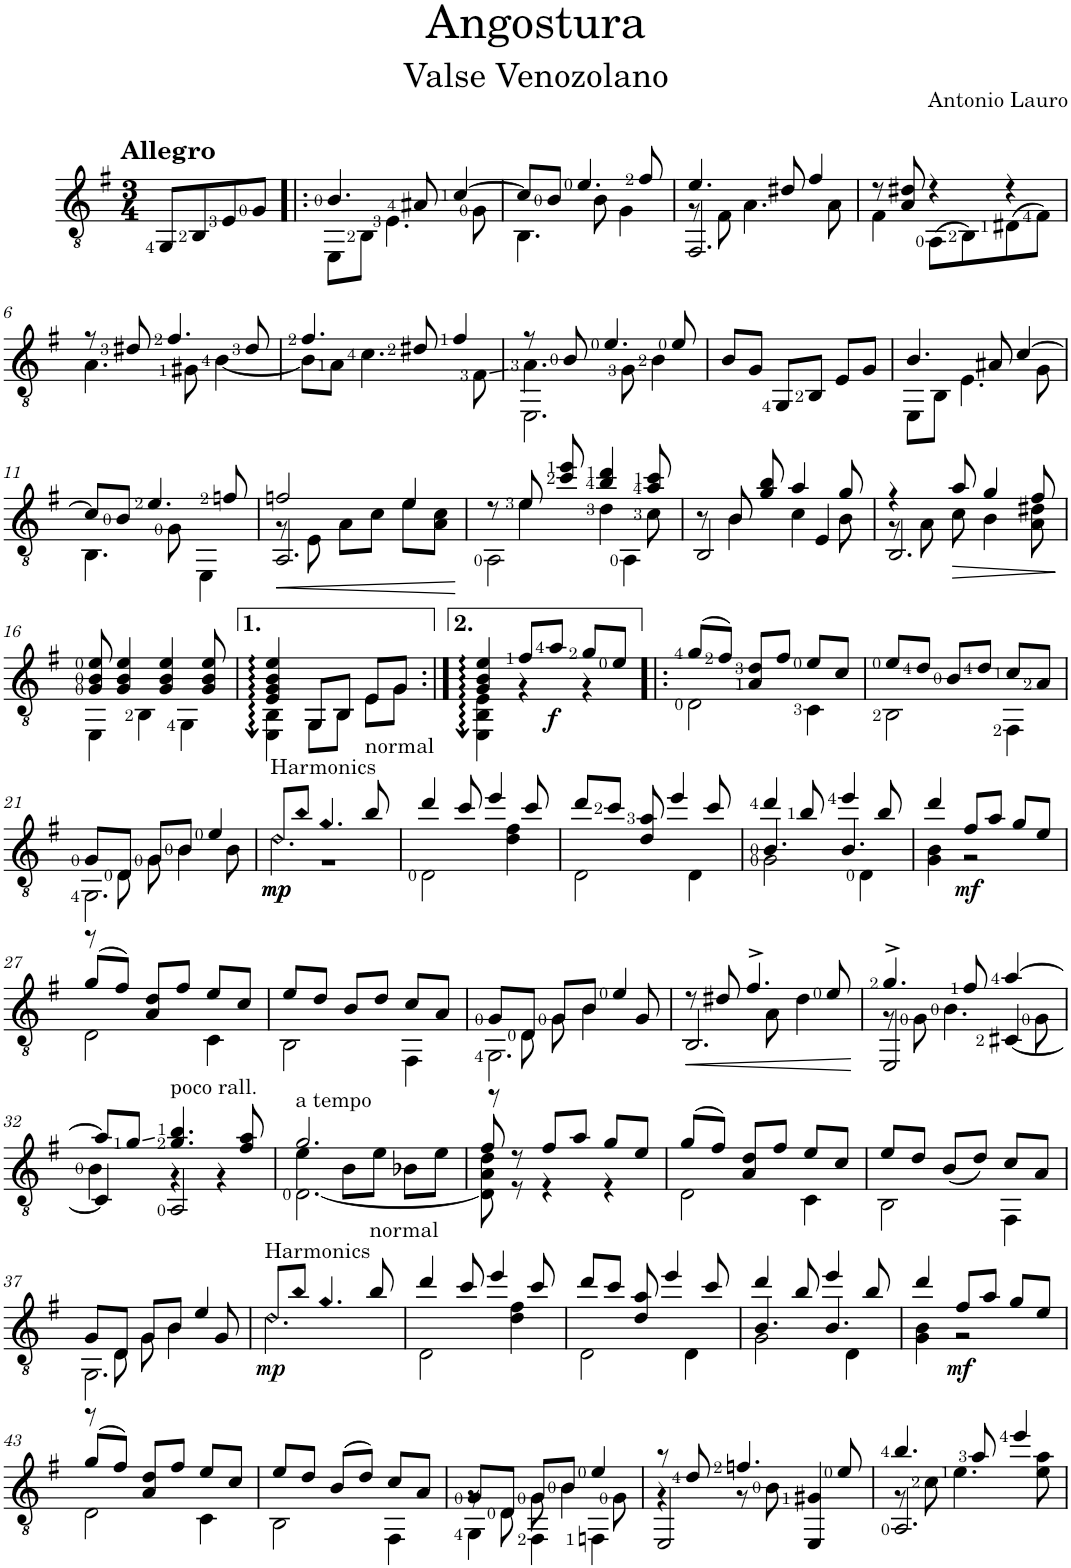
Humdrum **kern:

**kern	**dynam
*part1	*part1
*staff1	*staff1
*I"Classical Guitar	*
*I'Guit.	*
*clefGv2	*
*k[f#]	*
*e:	*
*M3/4	*
=1	=1
!LO:TX:a:B:t=Allegro	!
8GG/L	.
8BB/	.
8E/	.
8G/J	.
=2!|:	=2!|:
*^	*
4.B/	8EE\L	.
.	8BB\J	.
.	4.E\	.
8A#X/	.	.
[4c/	.	.
.	8G\	.
=3	=3	=3
8c/L]	4.BB\	.
8B/J	.	.
4.e/	.	.
.	8B\	.
.	4G\	.
8f#/	.	.
=4	=4	=4
*	*^	*
4.e/	8r	2.FF#/	.
.	8F#\	.	.
.	4.A\	.	.
8d#X/	.	.	.
4f#/	.	.	.
.	8A\	.	.
*	*v	*v	*
=5	=5	=5
8r	4F#\	.
8A/ 8d#X/	.	.
4r	(>8AA\L	.
.	8BB\)	.
4r	(>8D#X\	.
.	8F#\J)	.
!!LO:LB:g=z	!!
=6	=6	=6
8r	4.A\	.
8d#X/	.	.
4.f#/	.	.
.	8G#X\	.
.	[4B\	.
8d#/	.	.
=7	=7	=7
4.f#/	8B\L]	.
.	8A\J	.
.	4.c\	.
8d#X/	.	.
4f#/	.	.
.	8F#\	.
=8	=8	=8
*	*^	*
8r	4.A\	2.EE\	.
8B/	.	.	.
4.e/	.	.	.
.	8G\	.	.
.	4B\	.	.
8e/	.	.	.
*v	*v	*v	*
=9	=9
8B/L	.
8G/J	.
8GG/L	.
8BB/J	.
8E/L	.
8G/J	.
=10	=10
*^	*
4.B/	8EE\L	.
.	8BB\J	.
.	4.E\	.
8A#X/	.	.
[4c/	.	.
.	8G\	.
!!LO:LB:g=z	!!
=11	=11	=11
8c/L]	4.BB\	.
8B/J	.	.
4.e/	.	.
.	8G\	.
.	4EE\	.
8fn/	.	.
*v	*v	*
=12	=12
!	!LO:HP:b
*^	*
*	*^	*
2fn/	8r	2.AA/	<
.	8E\	.	.
.	8A\L	.	.
.	8c\J	.	.
8e\L	4e/	.	.
8A\ 8c\J	.	.	.
*v	*v	*v	*
.	[
=13	=13
*^	*
*	*^	*
8r	2AA\	8ryy	.
8e/	.	4e\	.
8cc/ 8ee/	.	.	.
4b/ 4dd/	.	4d\	.
.	4AA\	.	.
8a/ 8cc/	.	8c\	.
=14	=14	=14	=14
8r	8ryy	2BB/	.
8B/	4B\	.	.
8g/ 8b/	.	.	.
4a/	4c\	.	.
.	.	4E/	.
8g/	8B\	.	.
=15	=15	=15	=15
4r	8r	2.BB/	.
.	8A\	.	.
!	!	!	!LO:HP:b
8a/	8c\	.	>
4g/	4B\	.	.
8f#/	8A\ 8d#X\	.	.
*v	*v	*v	*
.	]
!!LO:LB:g=z
=16	=16
*^	*
8G/ 8B/ 8e/	4EE\	.
4G/ 4B/ 4e/	.	.
.	4BB\	.
4G/ 4B/ 4e/	.	.
.	4GG\	.
8G/ 8B/ 8e/	.	.
=17	=17	=17
4E/ 4G/ 4B/ 4e/	4EE\ 4BB\	.
8GG/L	8GG\L	.
8BB/J	8BB\J	.
8E/L	8E\L	.
8G/J	8G\J	.
=18:|!	=18:|!	=18:|!
4G/ 4B/ 4e/	4EE\ 4BB\ 4E\	.
8f#/L	4r	.
!	!	!LO:DY:b
8a/J	.	f
8g/L	4r	.
8e/J	.	.
=19!|:	=19!|:	=19!|:
(8g/L	2D\	.
8f#/J)	.	.
8A/ 8d/L	.	.
8f#/J	.	.
8e/L	4C\	.
8c/J	.	.
=20	=20	=20
8e/L	2BB\	.
8d/J	.	.
8B/L	.	.
8d/J	.	.
8c/L	4FF#\	.
8A/J	.	.
!!LO:LB:g=z	!!
=21	=21	=21
*	*^	*
8G/L	2.GG\	8r	.
8D/J	.	8D\	.
8G/L	.	8G\	.
8B/J	.	4B\	.
4e/	.	.	.
.	.	8B\	.
=22	=22	=22	=22
!LO:TX:a:t=Harmonics	!	!	!
!	!LO:N:head=diamond	!	!LO:DY:b
!	!	!	!LO:DY:n=1:b
8d/L	2.d\	2.r	mp mp
!LO:N:head=diamond	!	!	!
8b/J	.	.	.
!LO:N:head=diamond	!	!	!
4.g/	.	.	.
!LO:TX:a:t=normal	!	!	!
8b/	.	.	.
*	*v	*v	*
=23	=23	=23
4dd/	2D\	.
8cc/	.	.
4ee/	.	.
.	4d\ 4f#\	.
8cc/	.	.
=24	=24	=24
8dd/L	2D\	.
8cc/J	.	.
8d/ 8a/	.	.
4ee/	.	.
.	4D\	.
8cc/	.	.
=25	=25	=25
*	*^	*
4dd/	2G\	4.B/	.
8b/	.	.	.
4ee/	.	4.B/	.
.	4D\	.	.
8b/	.	.	.
*	*v	*v	*
=26	=26	=26
4dd/	4G\ 4B\	.
!	!	!LO:DY:b
8f#/L	2r	mf
8a/J	.	.
8g/L	.	.
8e/J	.	.
!!LO:LB:g=z	!!
=27	=27	=27
(8g/L	2D\	.
8f#/J)	.	.
8A/ 8d/L	.	.
8f#/J	.	.
8e/L	4C\	.
8c/J	.	.
=28	=28	=28
8e/L	2BB\	.
8d/J	.	.
8B/L	.	.
8d/J	.	.
8c/L	4FF#\	.
8A/J	.	.
=29	=29	=29
*	*^	*
8G/L	2.GG\	8r	.
8D/J	.	8D\	.
8G/L	.	8G\	.
8B/J	.	4B\	.
4e/	.	.	.
.	.	8G/	.
=30	=30	=30	=30
!	!	!	!LO:HP:b
8r	4.ryy	2.BB/	<
8d#X/	.	.	.
4.f#^/	.	.	.
.	8A\	.	.
.	4d#\	.	.
8e/	.	.	.
*v	*v	*v	*
.	[
=31	=31
*^	*
*	*^	*
4.g^/	8r	2EE/	.
.	8G\	.	.
.	4.B\	.	.
8f#/	.	.	.
[4a/	.	[<4C#X/	.
.	8G\	.	.
!!LO:LB:g=z	!!	!!
=32	=32	=32	=32
8a/L]	4B\	4C#/]	.
8g/J	.	.	.
!LO:TX:a:t=poco rall.	!	!	!
4.g/ 4.b/	4r	2AA/	.
.	4r	.	.
8f#/ 8a/	.	.	.
=33	=33	=33	=33
!LO:TX:a:t=a tempo	!	!	!
[2.D\	4e\	2.g/	.
.	8B\L	.	.
.	8e\J	.	.
.	8B-X\L	.	.
.	8e\J	.	.
*	*v	*v	*
=34	=34	=34
8f#/	8D\] 8A\ 8d\	.
8r	8r	.
8f#/L	4r	.
8a/J	.	.
8g/L	4r	.
8e/J	.	.
=35	=35	=35
(8g/L	2D\	.
8f#/J)	.	.
8A/ 8d/L	.	.
8f#/J	.	.
8e/L	4C\	.
8c/J	.	.
=36	=36	=36
8e/L	2BB\	.
8d/J	.	.
(<8B/L	.	.
8d/J)	.	.
8c/L	4FF#\	.
8A/J	.	.
!!LO:LB:g=z	!!
=37	=37	=37
*	*^	*
8G/L	2.GG\	8r	.
8D/J	.	8D\	.
8G/L	.	8G\	.
8B/J	.	4B\	.
4e/	.	.	.
.	.	8G/	.
=38	=38	=38	=38
!LO:TX:a:t=Harmonics	!	!	!
!	!LO:N:head=diamond	!	!LO:DY:b
*	*v	*v	*
8d/L	2.d\	mp
!LO:N:head=diamond	!	!
8b/J	.	.
!LO:N:head=diamond	!	!
4.g/	.	.
!LO:TX:a:t=normal	!	!
8b/	.	.
=39	=39	=39
4dd/	2D\	.
8cc/	.	.
4ee/	.	.
.	4d\ 4f#\	.
8cc/	.	.
=40	=40	=40
8dd/L	2D\	.
8cc/J	.	.
8d/ 8a/	.	.
4ee/	.	.
.	4D\	.
8cc/	.	.
=41	=41	=41
*	*^	*
4dd/	2G\	4.B/	.
8b/	.	.	.
4ee/	.	4.B/	.
.	4D\	.	.
8b/	.	.	.
*	*v	*v	*
=42	=42	=42
4dd/	4G\ 4B\	.
!	!	!LO:DY:b
8f#/L	2r	mf
8a/J	.	.
8g/L	.	.
8e/J	.	.
!!LO:LB:g=z	!!
=43	=43	=43
(8g/L	2D\	.
8f#/J)	.	.
8A/ 8d/L	.	.
8f#/J	.	.
8e/L	4C\	.
8c/J	.	.
=44	=44	=44
8e/L	2BB\	.
8d/J	.	.
(8B/L	.	.
8d/J)	.	.
8c/L	4FF#\	.
8A/J	.	.
=45	=45	=45
*	*^	*
8G/L	8r	4GG\	.
8D/J	8D\	.	.
8G/L	8G\	4FF#\	.
8B/J	4B\	.	.
4e/	.	4FFn\	.
.	8G\	.	.
=46	=46	=46	=46
8r	4r	2EE/	.
8d/	.	.	.
4.fn/	8r	.	.
.	8B\	.	.
.	4ryy	4EE/ 4G#X/	.
8e/	.	.	.
=47	=47	=47	=47
4.b/	8r	2.AA/	.
.	8c\	.	.
.	4.e\	.	.
8a/	.	.	.
4ee/	.	.	.
.	8e\ 8a\	.	.
*v	*v	*v	*
=	=
*-	*-
